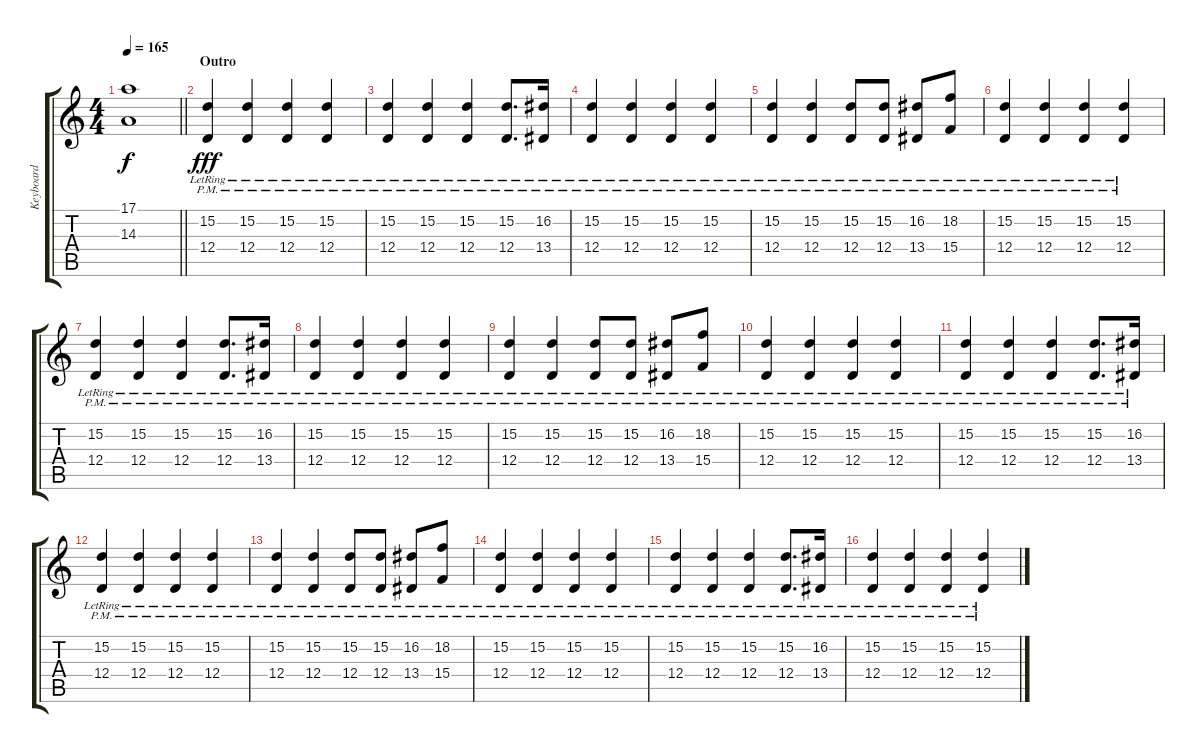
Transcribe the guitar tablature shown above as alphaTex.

\track ("Keyboard " "Keyboard ") {instrument tremolostrings}
\staff {score tabs}
\tuning (E4 B3 G3 D3 A2 D2) {hide}
\ts (4 4)
\tempo 165
\clef g2
\barLineRight lightlight
\ks c
(17.1 14.3).1{dy f} |
\section ("" "Outro")
(15.2{pm lr} 12.4{pm lr}).4{dy fff} (15.2{pm lr} 12.4{pm lr}).4 (15.2{pm lr} 12.4{pm lr}).4 (15.2{pm lr} 12.4{pm lr}).4 |
(15.2{pm lr} 12.4{pm lr}).4 (15.2{pm lr} 12.4{pm lr}).4 (15.2{pm lr} 12.4{pm lr}).4 (15.2{pm lr} 12.4{pm lr}).8{d} (16.2{pm lr} 13.4{pm lr}).16 |
(15.2{pm lr} 12.4{pm lr}).4 (15.2{pm lr} 12.4{pm lr}).4 (15.2{pm lr} 12.4{pm lr}).4 (15.2{pm lr} 12.4{pm lr}).4 |
(15.2{pm lr} 12.4{pm lr}).4 (15.2{pm lr} 12.4{pm lr}).4 (15.2{pm lr} 12.4{pm lr}).8 (15.2{pm lr} 12.4{pm lr}).8 (16.2{pm lr} 13.4{pm lr}).8 (18.2{pm lr} 15.4{pm lr}).8 |
(15.2{pm lr} 12.4{pm lr}).4 (15.2{pm lr} 12.4{pm lr}).4 (15.2{pm lr} 12.4{pm lr}).4 (15.2{pm lr} 12.4{pm lr}).4 |
(15.2{pm lr} 12.4{pm lr}).4 (15.2{pm lr} 12.4{pm lr}).4 (15.2{pm lr} 12.4{pm lr}).4 (15.2{pm lr} 12.4{pm lr}).8{d} (16.2{pm lr} 13.4{pm lr}).16 |
(15.2{pm lr} 12.4{pm lr}).4 (15.2{pm lr} 12.4{pm lr}).4 (15.2{pm lr} 12.4{pm lr}).4 (15.2{pm lr} 12.4{pm lr}).4 |
(15.2{pm lr} 12.4{pm lr}).4 (15.2{pm lr} 12.4{pm lr}).4 (15.2{pm lr} 12.4{pm lr}).8 (15.2{pm lr} 12.4{pm lr}).8 (16.2{pm lr} 13.4{pm lr}).8 (18.2{pm lr} 15.4{pm lr}).8 |
(15.2{pm lr} 12.4{pm lr}).4 (15.2{pm lr} 12.4{pm lr}).4 (15.2{pm lr} 12.4{pm lr}).4 (15.2{pm lr} 12.4{pm lr}).4 |
(15.2{pm lr} 12.4{pm lr}).4 (15.2{pm lr} 12.4{pm lr}).4 (15.2{pm lr} 12.4{pm lr}).4 (15.2{pm lr} 12.4{pm lr}).8{d} (16.2{pm lr} 13.4{pm lr}).16 |
(15.2{pm lr} 12.4{pm lr}).4 (15.2{pm lr} 12.4{pm lr}).4 (15.2{pm lr} 12.4{pm lr}).4 (15.2{pm lr} 12.4{pm lr}).4 |
(15.2{pm lr} 12.4{pm lr}).4 (15.2{pm lr} 12.4{pm lr}).4 (15.2{pm lr} 12.4{pm lr}).8 (15.2{pm lr} 12.4{pm lr}).8 (16.2{pm lr} 13.4{pm lr}).8 (18.2{pm lr} 15.4{pm lr}).8 |
(15.2{pm lr} 12.4{pm lr}).4 (15.2{pm lr} 12.4{pm lr}).4 (15.2{pm lr} 12.4{pm lr}).4 (15.2{pm lr} 12.4{pm lr}).4 |
(15.2{pm lr} 12.4{pm lr}).4 (15.2{pm lr} 12.4{pm lr}).4 (15.2{pm lr} 12.4{pm lr}).4 (15.2{pm lr} 12.4{pm lr}).8{d} (16.2{pm lr} 13.4{pm lr}).16 |
(15.2{pm lr} 12.4{pm lr}).4 (15.2{pm lr} 12.4{pm lr}).4 (15.2{pm lr} 12.4{pm lr}).4 (15.2{pm lr} 12.4{pm lr}).4
